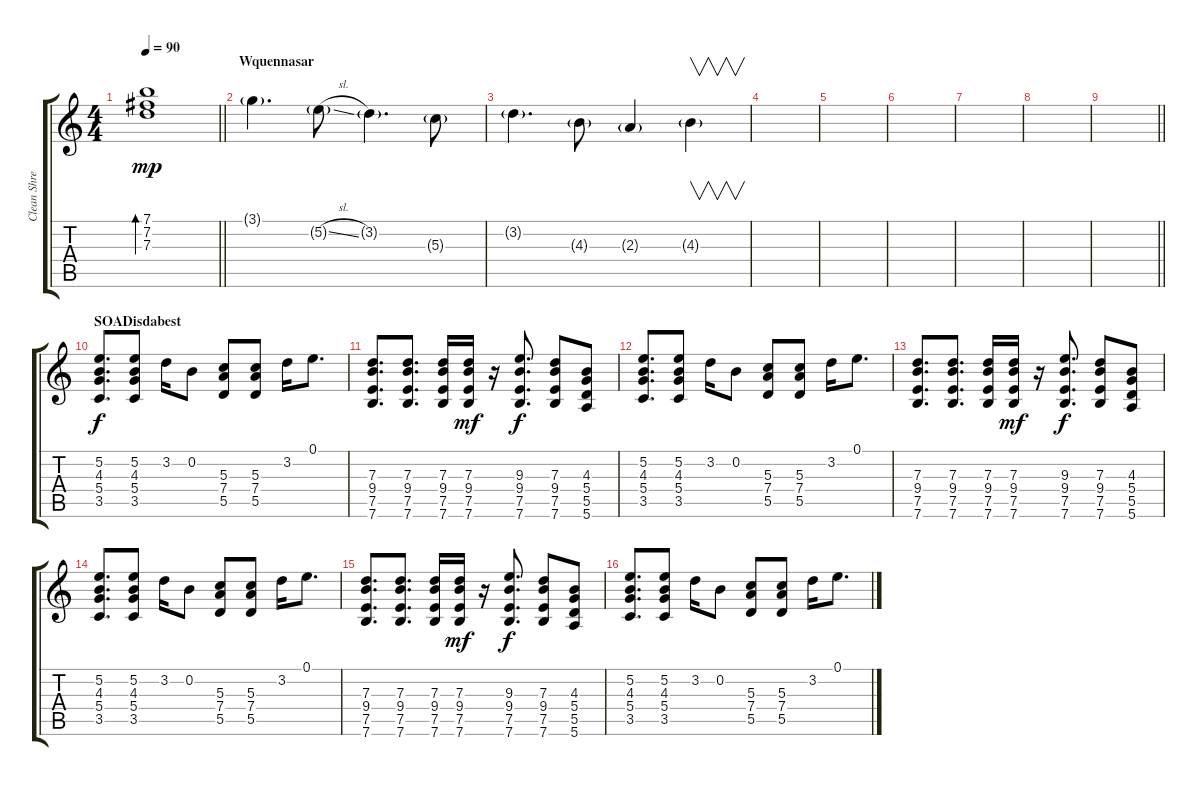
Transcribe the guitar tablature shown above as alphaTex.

\track ("Clean Shredathon" "Clean Shre") {instrument electricguitarjazz}
\staff {score tabs}
\tuning (E4 B3 G3 D3 A2 E2) {hide}
\ts (4 4)
\tempo 90
\clef g2
\barLineRight lightlight
\ks c
(7.1 7.2 7.3).1{bd 240 dy mp} |
\section ("" "Wquennasar")
3.1{g}.4{d} 5.2{sl g}.8 3.2{g}.4{d} 5.3{g}.8 |
3.2{g}.4{d} 4.3{g}.8 2.3{g}.4 4.3{g}.4{v} |
|
|
|
|
|
\barLineRight lightlight
|
\section ("" "SOADisdabest")
(5.2 4.3 5.4 3.5).8{d dy f} (5.2 4.3 5.4 3.5).8 3.2.16 0.2.8 (5.3 7.4 5.5).8 (5.3 7.4 5.5).8 3.2.16 0.1.8{d} |
(7.3 9.4 7.5 7.6).8{d} (7.3 9.4 7.5 7.6).8{d} (7.3 9.4 7.5 7.6).16 (7.3 9.4 7.5 7.6).16{dy mf} r.16 (9.3 9.4 7.5 7.6).8{d dy f} (7.3 9.4 7.5 7.6).8 (4.3 5.4 5.5 5.6).8 |
(5.2 4.3 5.4 3.5).8{d} (5.2 4.3 5.4 3.5).8 3.2.16 0.2.8 (5.3 7.4 5.5).8 (5.3 7.4 5.5).8 3.2.16 0.1.8{d} |
(7.3 9.4 7.5 7.6).8{d} (7.3 9.4 7.5 7.6).8{d} (7.3 9.4 7.5 7.6).16 (7.3 9.4 7.5 7.6).16{dy mf} r.16 (9.3 9.4 7.5 7.6).8{d dy f} (7.3 9.4 7.5 7.6).8 (4.3 5.4 5.5 5.6).8 |
(5.2 4.3 5.4 3.5).8{d} (5.2 4.3 5.4 3.5).8 3.2.16 0.2.8 (5.3 7.4 5.5).8 (5.3 7.4 5.5).8 3.2.16 0.1.8{d} |
(7.3 9.4 7.5 7.6).8{d} (7.3 9.4 7.5 7.6).8{d} (7.3 9.4 7.5 7.6).16 (7.3 9.4 7.5 7.6).16{dy mf} r.16 (9.3 9.4 7.5 7.6).8{d dy f} (7.3 9.4 7.5 7.6).8 (4.3 5.4 5.5 5.6).8 |
(5.2 4.3 5.4 3.5).8{d} (5.2 4.3 5.4 3.5).8 3.2.16 0.2.8 (5.3 7.4 5.5).8 (5.3 7.4 5.5).8 3.2.16 0.1.8{d}
